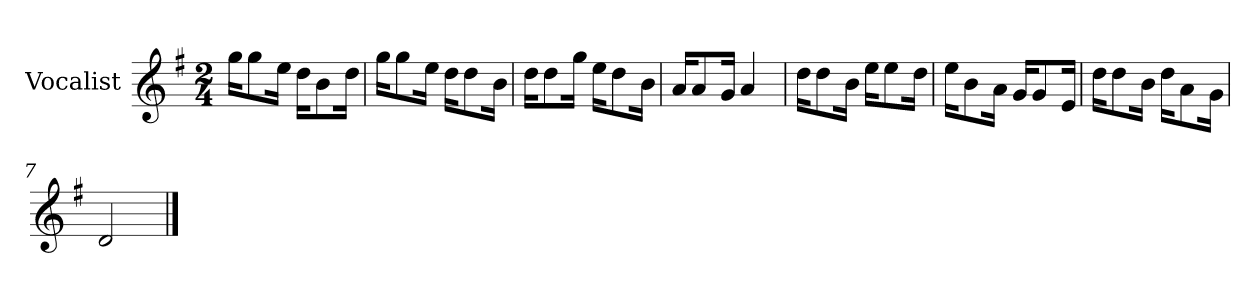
**kern
*part1
*staff1
*I"Vocalist
*k[f#]
*G:
*M2/4
=
16ggKL
8gg
16eeJk
16ddKL
8b
16ddJk
=1
16ggKL
8gg
16eeJk
16ddKL
8dd
16bJk
=2
16ddKL
8dd
16ggJk
16eeKL
8dd
16bJk
=3
16aKL
8a
16gJk
4a
=4
16ddKL
8dd
16bJk
16eeKL
8ee
16ddJk
=5
16eeKL
8b
16aJk
16gKL
8g
16eJk
=6
16ddKL
8dd
16bJk
16ddKL
8a
16gJk
=7
2d
==
*-
